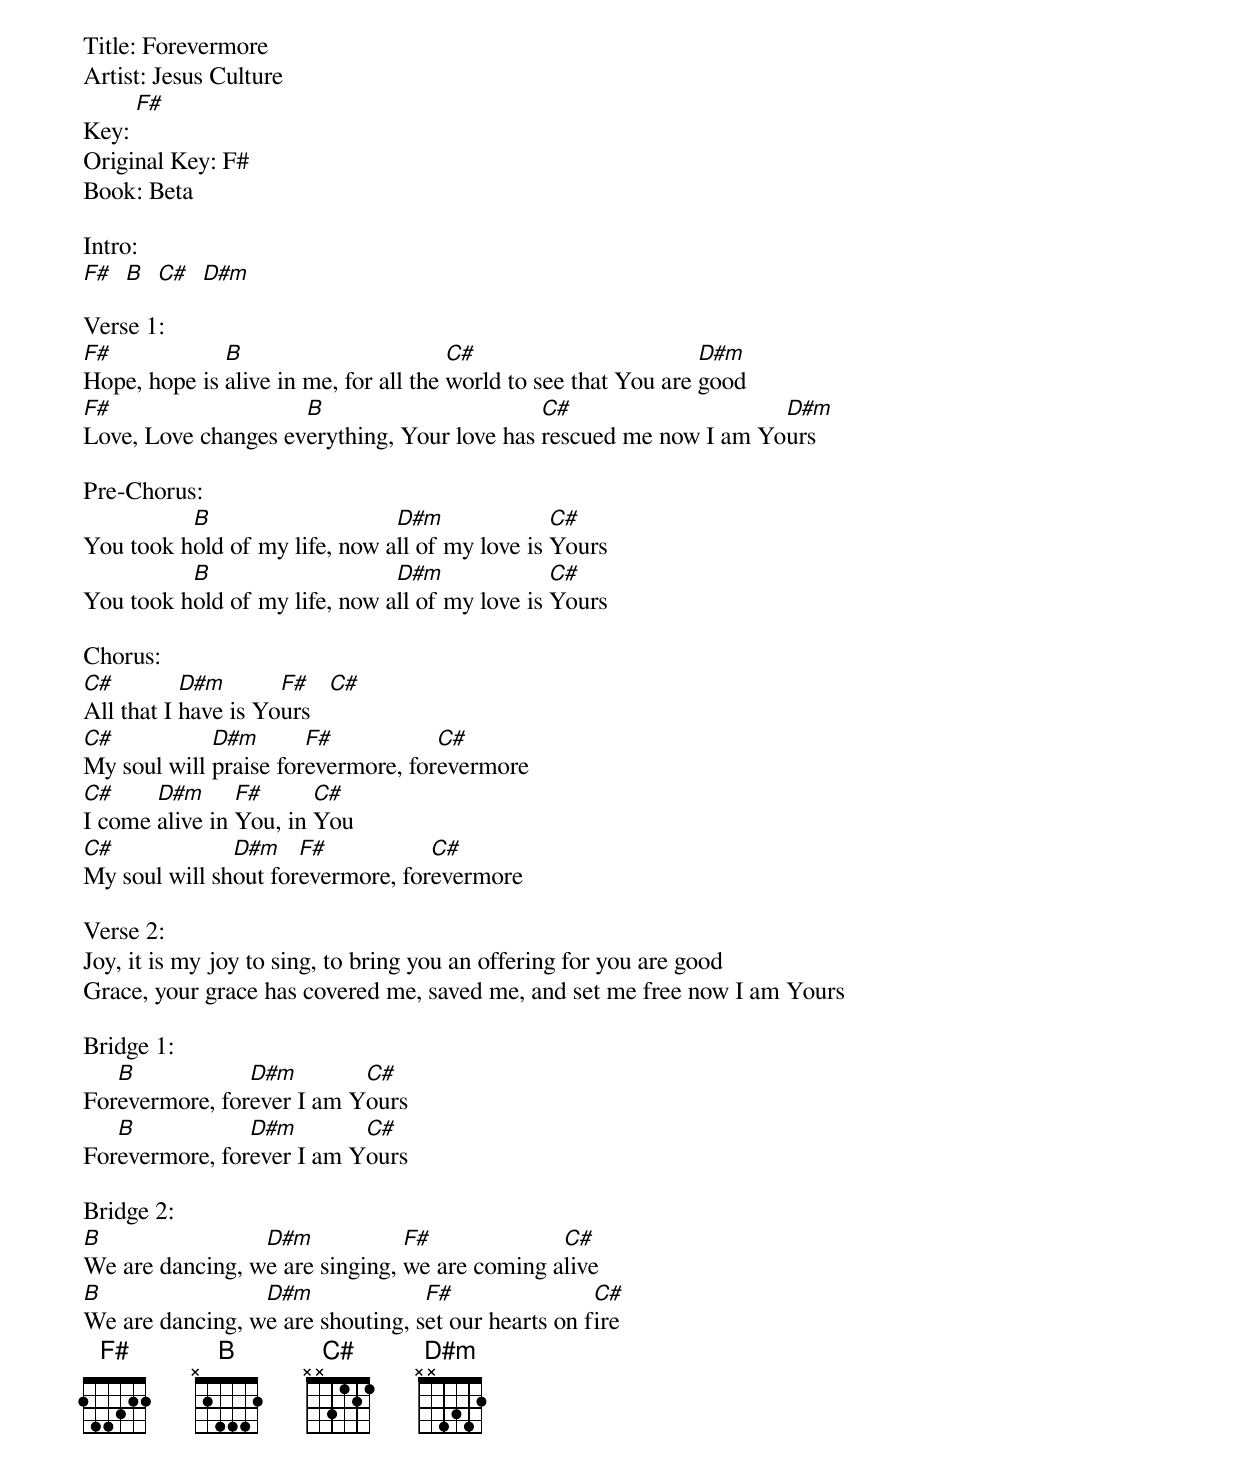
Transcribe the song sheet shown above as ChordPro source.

Title: Forevermore
Artist: Jesus Culture
Key: [F#]
Original Key: F#
Book: Beta

Intro:
[F#]  [B]  [C#]  [D#m]

Verse 1:
[F#]Hope, hope is [B]alive in me, for all the [C#]world to see that You are [D#m]good
[F#]Love, Love changes ev[B]erything, Your love has [C#]rescued me now I am Yo[D#m]urs

Pre-Chorus:
You took h[B]old of my life, now a[D#m]ll of my love is [C#]Yours
You took h[B]old of my life, now a[D#m]ll of my love is [C#]Yours

Chorus:
[C#]All that I [D#m]have is Yo[F#]urs   [C#]
[C#]My soul will [D#m]praise for[F#]evermore, for[C#]evermore
[C#]I come [D#m]alive in [F#]You, in [C#]You
[C#]My soul will sh[D#m]out for[F#]evermore, for[C#]evermore

Verse 2:
Joy, it is my joy to sing, to bring you an offering for you are good
Grace, your grace has covered me, saved me, and set me free now I am Yours

Bridge 1:
For[B]evermore, for[D#m]ever I am Y[C#]ours
For[B]evermore, for[D#m]ever I am Y[C#]ours

Bridge 2:
[B]We are dancing, w[D#m]e are singing, [F#]we are coming a[C#]live
[B]We are dancing, w[D#m]e are shouting, s[F#]et our hearts on f[C#]ire
